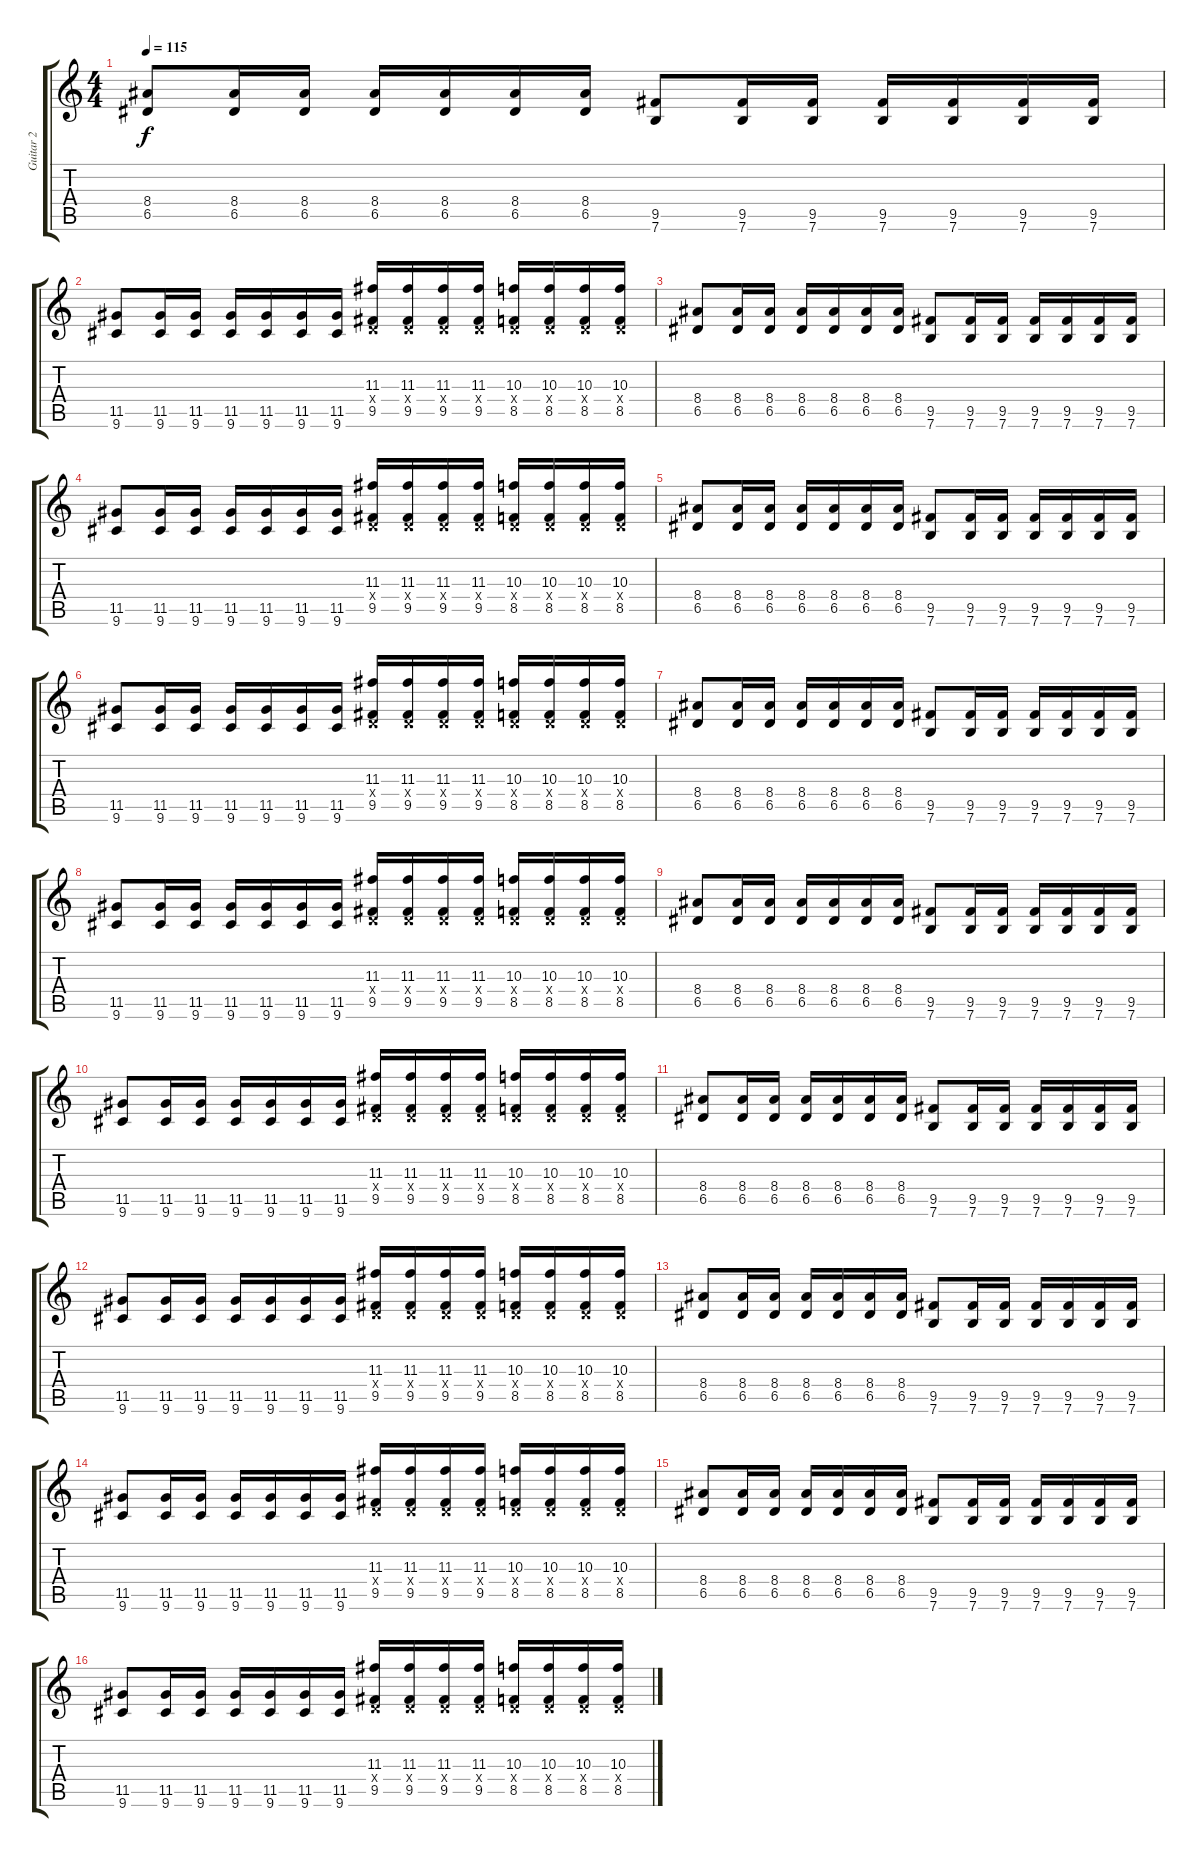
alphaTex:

\track ("Guitar 2" "Guitar 2") {instrument distortionguitar}
\staff {score tabs}
\tuning (E4 B3 G3 D3 A2 E2) {hide}
\ts (4 4)
\tempo 115
\clef g2
\ks c
(8.4 6.5).8{dy f} (8.4 6.5).16 (8.4 6.5).16 (8.4 6.5).16 (8.4 6.5).16 (8.4 6.5).16 (8.4 6.5).16 (9.5 7.6).8 (9.5 7.6).16 (9.5 7.6).16 (9.5 7.6).16 (9.5 7.6).16 (9.5 7.6).16 (9.5 7.6).16 |
(11.5 9.6).8 (11.5 9.6).16 (11.5 9.6).16 (11.5 9.6).16 (11.5 9.6).16 (11.5 9.6).16 (11.5 9.6).16 (11.3 0.4{x} 9.5).16 (11.3 0.4{x} 9.5).16 (11.3 0.4{x} 9.5).16 (11.3 0.4{x} 9.5).16 (10.3 0.4{x} 8.5).16 (10.3 0.4{x} 8.5).16 (10.3 0.4{x} 8.5).16 (10.3 0.4{x} 8.5).16 |
(8.4 6.5).8 (8.4 6.5).16 (8.4 6.5).16 (8.4 6.5).16 (8.4 6.5).16 (8.4 6.5).16 (8.4 6.5).16 (9.5 7.6).8 (9.5 7.6).16 (9.5 7.6).16 (9.5 7.6).16 (9.5 7.6).16 (9.5 7.6).16 (9.5 7.6).16 |
(11.5 9.6).8 (11.5 9.6).16 (11.5 9.6).16 (11.5 9.6).16 (11.5 9.6).16 (11.5 9.6).16 (11.5 9.6).16 (11.3 0.4{x} 9.5).16 (11.3 0.4{x} 9.5).16 (11.3 0.4{x} 9.5).16 (11.3 0.4{x} 9.5).16 (10.3 0.4{x} 8.5).16 (10.3 0.4{x} 8.5).16 (10.3 0.4{x} 8.5).16 (10.3 0.4{x} 8.5).16 |
(8.4 6.5).8 (8.4 6.5).16 (8.4 6.5).16 (8.4 6.5).16 (8.4 6.5).16 (8.4 6.5).16 (8.4 6.5).16 (9.5 7.6).8 (9.5 7.6).16 (9.5 7.6).16 (9.5 7.6).16 (9.5 7.6).16 (9.5 7.6).16 (9.5 7.6).16 |
(11.5 9.6).8 (11.5 9.6).16 (11.5 9.6).16 (11.5 9.6).16 (11.5 9.6).16 (11.5 9.6).16 (11.5 9.6).16 (11.3 0.4{x} 9.5).16 (11.3 0.4{x} 9.5).16 (11.3 0.4{x} 9.5).16 (11.3 0.4{x} 9.5).16 (10.3 0.4{x} 8.5).16 (10.3 0.4{x} 8.5).16 (10.3 0.4{x} 8.5).16 (10.3 0.4{x} 8.5).16 |
(8.4 6.5).8 (8.4 6.5).16 (8.4 6.5).16 (8.4 6.5).16 (8.4 6.5).16 (8.4 6.5).16 (8.4 6.5).16 (9.5 7.6).8 (9.5 7.6).16 (9.5 7.6).16 (9.5 7.6).16 (9.5 7.6).16 (9.5 7.6).16 (9.5 7.6).16 |
(11.5 9.6).8 (11.5 9.6).16 (11.5 9.6).16 (11.5 9.6).16 (11.5 9.6).16 (11.5 9.6).16 (11.5 9.6).16 (11.3 0.4{x} 9.5).16 (11.3 0.4{x} 9.5).16 (11.3 0.4{x} 9.5).16 (11.3 0.4{x} 9.5).16 (10.3 0.4{x} 8.5).16 (10.3 0.4{x} 8.5).16 (10.3 0.4{x} 8.5).16 (10.3 0.4{x} 8.5).16 |
(8.4 6.5).8 (8.4 6.5).16 (8.4 6.5).16 (8.4 6.5).16 (8.4 6.5).16 (8.4 6.5).16 (8.4 6.5).16 (9.5 7.6).8 (9.5 7.6).16 (9.5 7.6).16 (9.5 7.6).16 (9.5 7.6).16 (9.5 7.6).16 (9.5 7.6).16 |
(11.5 9.6).8 (11.5 9.6).16 (11.5 9.6).16 (11.5 9.6).16 (11.5 9.6).16 (11.5 9.6).16 (11.5 9.6).16 (11.3 0.4{x} 9.5).16 (11.3 0.4{x} 9.5).16 (11.3 0.4{x} 9.5).16 (11.3 0.4{x} 9.5).16 (10.3 0.4{x} 8.5).16 (10.3 0.4{x} 8.5).16 (10.3 0.4{x} 8.5).16 (10.3 0.4{x} 8.5).16 |
(8.4 6.5).8 (8.4 6.5).16 (8.4 6.5).16 (8.4 6.5).16 (8.4 6.5).16 (8.4 6.5).16 (8.4 6.5).16 (9.5 7.6).8 (9.5 7.6).16 (9.5 7.6).16 (9.5 7.6).16 (9.5 7.6).16 (9.5 7.6).16 (9.5 7.6).16 |
(11.5 9.6).8 (11.5 9.6).16 (11.5 9.6).16 (11.5 9.6).16 (11.5 9.6).16 (11.5 9.6).16 (11.5 9.6).16 (11.3 0.4{x} 9.5).16 (11.3 0.4{x} 9.5).16 (11.3 0.4{x} 9.5).16 (11.3 0.4{x} 9.5).16 (10.3 0.4{x} 8.5).16 (10.3 0.4{x} 8.5).16 (10.3 0.4{x} 8.5).16 (10.3 0.4{x} 8.5).16 |
(8.4 6.5).8 (8.4 6.5).16 (8.4 6.5).16 (8.4 6.5).16 (8.4 6.5).16 (8.4 6.5).16 (8.4 6.5).16 (9.5 7.6).8 (9.5 7.6).16 (9.5 7.6).16 (9.5 7.6).16 (9.5 7.6).16 (9.5 7.6).16 (9.5 7.6).16 |
(11.5 9.6).8 (11.5 9.6).16 (11.5 9.6).16 (11.5 9.6).16 (11.5 9.6).16 (11.5 9.6).16 (11.5 9.6).16 (11.3 0.4{x} 9.5).16 (11.3 0.4{x} 9.5).16 (11.3 0.4{x} 9.5).16 (11.3 0.4{x} 9.5).16 (10.3 0.4{x} 8.5).16 (10.3 0.4{x} 8.5).16 (10.3 0.4{x} 8.5).16 (10.3 0.4{x} 8.5).16 |
(8.4 6.5).8 (8.4 6.5).16 (8.4 6.5).16 (8.4 6.5).16 (8.4 6.5).16 (8.4 6.5).16 (8.4 6.5).16 (9.5 7.6).8 (9.5 7.6).16 (9.5 7.6).16 (9.5 7.6).16 (9.5 7.6).16 (9.5 7.6).16 (9.5 7.6).16 |
(11.5 9.6).8 (11.5 9.6).16 (11.5 9.6).16 (11.5 9.6).16 (11.5 9.6).16 (11.5 9.6).16 (11.5 9.6).16 (11.3 0.4{x} 9.5).16 (11.3 0.4{x} 9.5).16 (11.3 0.4{x} 9.5).16 (11.3 0.4{x} 9.5).16 (10.3 0.4{x} 8.5).16 (10.3 0.4{x} 8.5).16 (10.3 0.4{x} 8.5).16 (10.3 0.4{x} 8.5).16
